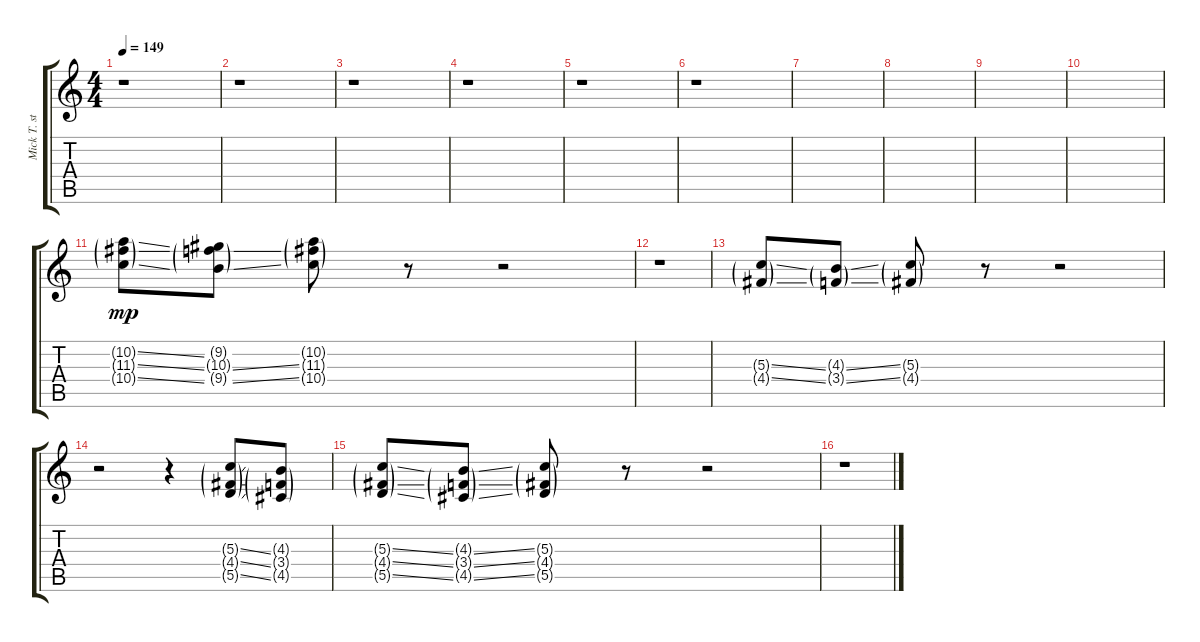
\track ("Mick T. standard" "Mick T. st") {instrument electricguitarjazz}
\staff {score tabs}
\tuning (E4 B3 G3 D3 A2 E2) {hide}
\ts (4 4)
\tempo 149
\clef g2
\ks c
r.1{dy f} |
r.1 |
r.1 |
r.1 |
r.1 |
r.1 |
|
|
|
|
(10.2{ss g} 11.3{ss g} 10.4{ss g}).8{dy mp} (9.2{g} 10.3{ss g} 9.4{ss g}).8 (10.2{g} 11.3{g} 10.4{g}).8 r.8 r.2 |
r.1 |
(5.3{ss g} 4.4{ss g}).8 (4.3{ss g} 3.4{ss g}).8 (5.3{g} 4.4{g}).8 r.8 r.2 |
r.2 r.4 (5.3{ss g} 4.4{ss g} 5.5{ss g}).8 (4.3{g} 3.4{g} 4.5{g}).8 |
(5.3{ss g} 4.4{ss g} 5.5{ss g}).8 (4.3{ss g} 3.4{ss g} 4.5{ss g}).8 (5.3{g} 4.4{g} 5.5{g}).8 r.8 r.2 |
r.1
